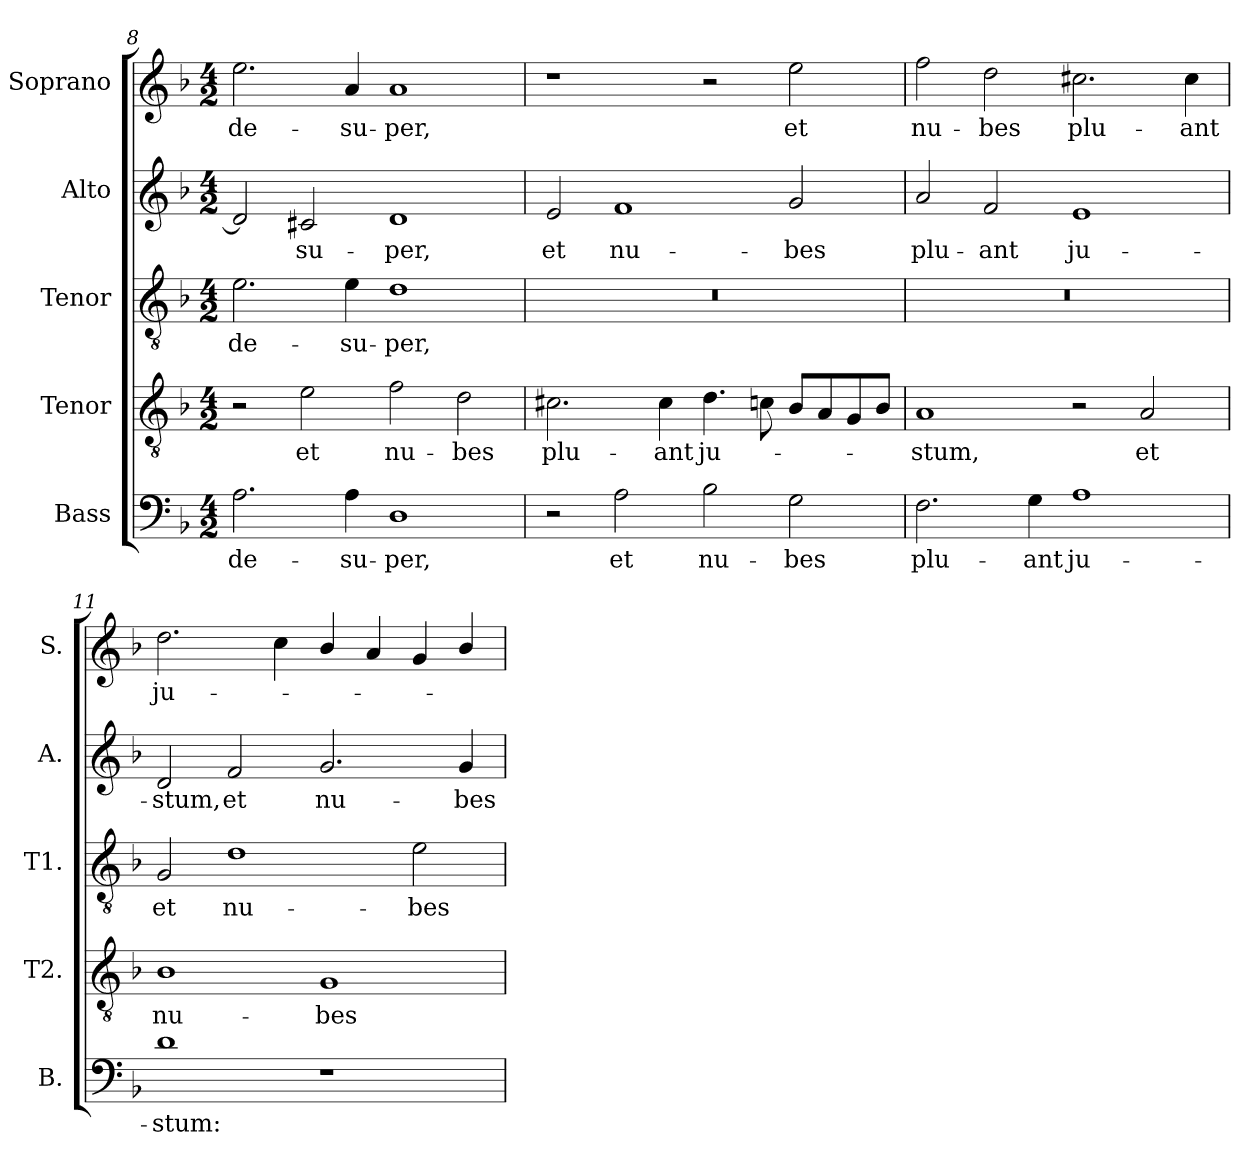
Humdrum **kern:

**kern	**text	**kern	**text	**kern	**text	**kern	**text	**kern	**text
*part5	*part5	*part4	*part4	*part3	*part3	*part2	*part2	*part1	*part1
*staff5	*staff5	*staff4	*staff4	*staff3	*staff3	*staff2	*staff2	*staff1	*staff1
*I"Bass	*	*I"Tenor	*	*I"Tenor	*	*I"Alto	*	*I"Soprano	*
*I'B.	*	*I'T2.	*	*I'T1.	*	*I'A.	*	*I'S.	*
*clefF4	*	*clefGv2	*	*clefGv2	*	*clefG2	*	*clefG2	*
*	*	*ITrd7c12	*	*ITrd7c12	*	*	*	*	*
*k[b-]	*	*k[b-]	*	*k[b-]	*	*k[b-]	*	*k[b-]	*
*F:	*	*F:	*	*F:	*	*F:	*	*F:	*
*M4/2	*	*M4/2	*	*M4/2	*	*M4/2	*	*M4/2	*
=8	=8	=8	=8	=8	=8	=8	=8	=8	=8
!	!LO:LY:b:color=#000000	!	!	!	!	!	!	!	!
!	!	!	!	!	!LO:LY:b:color=#000000	!	!	!	!
!	!	!	!	!	!	!	!	!	!LO:LY:b:color=#000000
2.Ai\	de-	2r	.	2.Ei\	de-	2di/]	.	2.eei\	de-
!	!	!	!LO:LY:b:color=#000000	!	!	!	!	!	!
!	!	!	!	!	!	!	!LO:LY:b:color=#000000	!	!
.	.	2Ei\	et	.	.	2c#Xi/	-su-	.	.
!	!LO:LY:b:color=#000000	!	!	!	!	!	!	!	!
!	!	!	!	!	!LO:LY:b:color=#000000	!	!	!	!
!	!	!	!	!	!	!	!	!	!LO:LY:b:color=#000000
4Ai\	-su-	.	.	4Ei\	-su-	.	.	4ai/	-su-
!	!LO:LY:b:color=#000000	!	!	!	!	!	!	!	!
!	!	!	!LO:LY:b:color=#000000	!	!	!	!	!	!
!	!	!	!	!	!LO:LY:b:color=#000000	!	!	!	!
!	!	!	!	!	!	!	!LO:LY:b:color=#000000	!	!
!	!	!	!	!	!	!	!	!	!LO:LY:b:color=#000000
1Di	-per,	2Fi\	nu-	1Di	-per,	1di	-per,	1ai	-per,
!	!	!	!LO:LY:b:color=#000000	!	!	!	!	!	!
.	.	2Di\	-bes	.	.	.	.	.	.
=9	=9	=9	=9	=9	=9	=9	=9	=9	=9
!	!	!	!LO:LY:b:color=#000000	!LO:N:vis=1	!	!	!	!	!
!	!	!	!	!	!	!	!LO:LY:b:color=#000000	!	!
2r	.	2.C#Xi\	plu-	0r	.	2ei/	et	1r	.
!	!LO:LY:b:color=#000000	!	!	!	!	!	!	!	!
!	!	!	!	!	!	!	!LO:LY:b:color=#000000	!	!
2Ai\	et	.	.	.	.	1fi	nu-	.	.
!	!	!	!LO:LY:b:color=#000000	!	!	!	!	!	!
.	.	4C#i\	-ant	.	.	.	.	.	.
!	!LO:LY:b:color=#000000	!	!	!	!	!	!	!	!
!	!	!	!LO:LY:b:color=#000000	!	!	!	!	!	!
2B-i\	nu-	4.Di\	ju-	.	.	.	.	2r	.
.	.	8Cni\	.	.	.	.	.	.	.
!	!LO:LY:b:color=#000000	!	!	!	!	!	!	!	!
!	!	!	!	!	!	!	!LO:LY:b:color=#000000	!	!
!	!	!	!	!	!	!	!	!	!LO:LY:b:color=#000000
2Gi\	-bes	8BB-i/L	.	.	.	2gi/	-bes	2eei\	et
.	.	8AAi/	.	.	.	.	.	.	.
.	.	8GGi/	.	.	.	.	.	.	.
.	.	8BB-i/J	.	.	.	.	.	.	.
!!LO:LB:g=z
=10	=10	=10	=10	=10	=10	=10	=10	=10	=10
!	!LO:LY:b:color=#000000	!	!	!	!	!	!	!	!
!	!	!	!LO:LY:b:color=#000000	!LO:N:vis=1	!	!	!	!	!
!	!	!	!	!	!	!	!LO:LY:b:color=#000000	!	!
!	!	!	!	!	!	!	!	!	!LO:LY:b:color=#000000
2.Fi\	plu-	1AAi	-stum,	0r	.	2ai/	plu-	2ffi\	nu-
!	!	!	!	!	!	!	!LO:LY:b:color=#000000	!	!
!	!	!	!	!	!	!	!	!	!LO:LY:b:color=#000000
.	.	.	.	.	.	2fi/	-ant	2ddi\	-bes
!	!LO:LY:b:color=#000000	!	!	!	!	!	!	!	!
4Gi\	-ant	.	.	.	.	.	.	.	.
!	!LO:LY:b:color=#000000	!	!	!	!	!	!	!	!
!	!	!	!	!	!	!	!LO:LY:b:color=#000000	!	!
!	!	!	!	!	!	!	!	!	!LO:LY:b:color=#000000
1Ai	ju-	2r	.	.	.	1ei	ju-	2.cc#Xi\	plu-
!	!	!	!LO:LY:b:color=#000000	!	!	!	!	!	!
.	.	2AAi/	et	.	.	.	.	.	.
!	!	!	!	!	!	!	!	!	!LO:LY:b:color=#000000
.	.	.	.	.	.	.	.	4cc#i\	-ant
=11	=11	=11	=11	=11	=11	=11	=11	=11	=11
!	!LO:LY:b:color=#000000	!	!	!	!	!	!	!	!
!	!	!	!LO:LY:b:color=#000000	!	!	!	!	!	!
!	!	!	!	!	!LO:LY:b:color=#000000	!	!	!	!
!	!	!	!	!	!	!	!LO:LY:b:color=#000000	!	!
!	!	!	!	!	!	!	!	!	!LO:LY:b:color=#000000
1di	-stum:	1BB-i	nu-	2GGi/	et	2di/	-stum,	2.ddi\	ju-
!	!	!	!	!	!LO:LY:b:color=#000000	!	!	!	!
!	!	!	!	!	!	!	!LO:LY:b:color=#000000	!	!
.	.	.	.	1Di	nu-	2fi/	et	.	.
.	.	.	.	.	.	.	.	4cci\	.
!	!	!	!LO:LY:b:color=#000000	!	!	!	!	!	!
!	!	!	!	!	!	!	!LO:LY:b:color=#000000	!	!
1r	.	1GGi	-bes	.	.	2.gi/	nu-	4b-i/	.
.	.	.	.	.	.	.	.	4ai/	.
!	!	!	!	!	!LO:LY:b:color=#000000	!	!	!	!
.	.	.	.	2Ei\	-bes	.	.	4gi/	.
!	!	!	!	!	!	!	!LO:LY:b:color=#000000	!	!
.	.	.	.	.	.	4gi/	-bes	4b-i/	.
=	=	=	=	=	=	=	=	=	=
*-	*-	*-	*-	*-	*-	*-	*-	*-	*-
